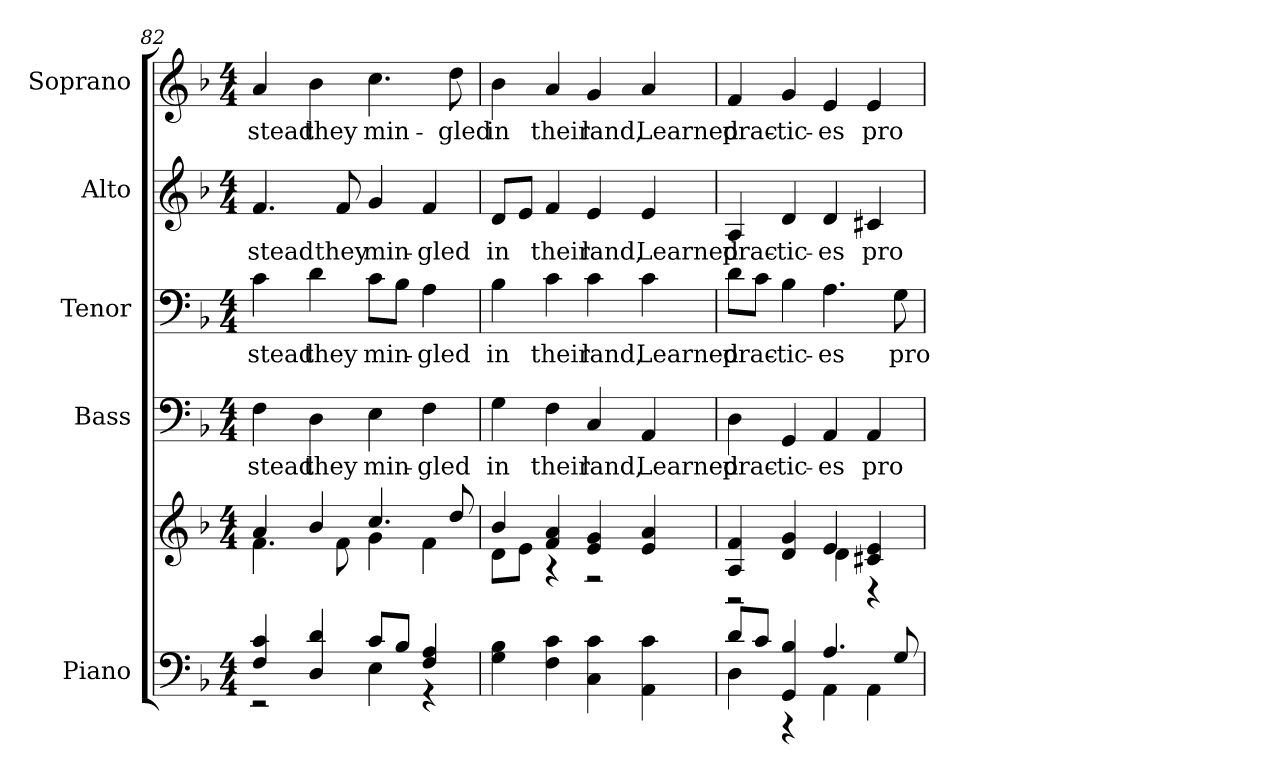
**kern	**kern	**kern	**text	**kern	**text	**kern	**text	**kern	**text
*part5	*part5	*part4	*part4	*part3	*part3	*part2	*part2	*part1	*part1
*staff6	*staff5	*staff4	*staff4	*staff3	*staff3	*staff2	*staff2	*staff1	*staff1
*I"Piano	*	*I"Bass	*	*I"Tenor	*	*I"Alto	*	*I"Soprano	*
*I'Pno.	*	*I'B.	*	*I'T.	*	*I'A.	*	*I'S.	*
!!LO:LB:g=z
*clefF4	*clefG2	*clefF4	*	*clefF4	*	*clefG2	*	*clefG2	*
*k[b-]	*k[b-]	*k[b-]	*	*k[b-]	*	*k[b-]	*	*k[b-]	*
*F:	*F:	*F:	*	*F:	*	*F:	*	*F:	*
*M4/4	*M4/4	*M4/4	*	*M4/4	*	*M4/4	*	*M4/4	*
=82	=82	=82	=82	=82	=82	=82	=82	=82	=82
*^	*^	*	*	*	*	*	*	*	*
!	!	!	!	!	!LO:LY:b:color=#000000	!	!	!	!	!	!
!	!	!	!	!	!	!	!LO:LY:b:color=#000000	!	!	!	!
!	!	!	!	!	!	!	!	!	!LO:LY:b:color=#000000	!	!
!	!	!	!	!	!	!	!	!	!	!	!LO:LY:b:color=#000000
4Fi/ 4ci	2r	4ai/	4.fi\	4Fi\	-stead	4ci\	-stead	4.fi/	-stead	4ai/	-stead
!	!	!	!	!	!LO:LY:b:color=#000000	!	!	!	!	!	!
!	!	!	!	!	!	!	!LO:LY:b:color=#000000	!	!	!	!
!	!	!	!	!	!	!	!	!	!	!	!LO:LY:b:color=#000000
4Di/ 4di	.	4b-i/	.	4Di\	they	4di\	they	.	.	4b-i\	they
!	!	!	!	!	!	!	!	!	!LO:LY:b:color=#000000	!	!
.	.	.	8fi\	.	.	.	.	8fi/	they	.	.
!	!	!	!	!	!LO:LY:b:color=#000000	!	!	!	!	!	!
!	!	!	!	!	!	!	!LO:LY:b:color=#000000	!	!	!	!
!	!	!	!	!	!	!	!	!	!LO:LY:b:color=#000000	!	!
!	!	!	!	!	!	!	!	!	!	!	!LO:LY:b:color=#000000
8ci/L	4Ei\	4.cci/	4gi\	4Ei\	min-	8ci\L	min-	4gi/	min-	4.cci\	min-
8B-i/J	.	.	.	.	.	8B-i\J	.	.	.	.	.
!	!	!	!	!	!LO:LY:b:color=#000000	!	!	!	!	!	!
!	!	!	!	!	!	!	!LO:LY:b:color=#000000	!	!	!	!
!	!	!	!	!	!	!	!	!	!LO:LY:b:color=#000000	!	!
4Fi/ 4Ai	4r	.	4fi\	4Fi\	-gled	4Ai\	-gled	4fi/	-gled	.	.
!	!	!	!	!	!	!	!	!	!	!	!LO:LY:b:color=#000000
.	.	8ddi/	.	.	.	.	.	.	.	8ddi\	-gled
*v	*v	*	*	*	*	*	*	*	*	*	*
=83	=83	=83	=83	=83	=83	=83	=83	=83	=83	=83
!	!	!	!	!LO:LY:b:color=#000000	!	!	!	!	!	!
!	!	!	!	!	!	!LO:LY:b:color=#000000	!	!	!	!
!	!	!	!	!	!	!	!	!LO:LY:b:color=#000000	!	!
!	!	!	!	!	!	!	!	!	!	!LO:LY:b:color=#000000
4Gi\ 4B-i	4b-i/	8di\L	4Gi\	in	4B-i\	in	8di/L	in	4b-i\	in
.	.	8ei\J	.	.	.	.	8ei/J	.	.	.
!	!	!	!	!LO:LY:b:color=#000000	!	!	!	!	!	!
!	!	!	!	!	!	!LO:LY:b:color=#000000	!	!	!	!
!	!	!	!	!	!	!	!	!LO:LY:b:color=#000000	!	!
!	!	!	!	!	!	!	!	!	!	!LO:LY:b:color=#000000
4Fi\ 4ci	4fi/ 4ai	4r	4Fi\	their	4ci\	their	4fi/	their	4ai/	their
!	!	!	!	!LO:LY:b:color=#000000	!	!	!	!	!	!
!	!	!	!	!	!	!LO:LY:b:color=#000000	!	!	!	!
!	!	!	!	!	!	!	!	!LO:LY:b:color=#000000	!	!
!	!	!	!	!	!	!	!	!	!	!LO:LY:b:color=#000000
4Ci\ 4ci	4ei/ 4gi	2r	4Ci/	land,	4ci\	land,	4ei/	land,	4gi/	land,
!	!	!	!	!LO:LY:b:color=#000000	!	!	!	!	!	!
!	!	!	!	!	!	!LO:LY:b:color=#000000	!	!	!	!
!	!	!	!	!	!	!	!	!LO:LY:b:color=#000000	!	!
!	!	!	!	!	!	!	!	!	!	!LO:LY:b:color=#000000
4AAi\ 4ci	4ei/ 4ai	.	4AAi/	Learned	4ci\	Learned	4ei/	Learned	4ai/	Learned
=84	=84	=84	=84	=84	=84	=84	=84	=84	=84	=84
*^	*	*	*	*	*	*	*	*	*	*
!	!	!	!	!	!LO:LY:b:color=#000000	!	!	!	!	!	!
!	!	!	!	!	!	!	!LO:LY:b:color=#000000	!	!	!	!
!	!	!	!	!	!	!	!	!	!LO:LY:b:color=#000000	!	!
!	!	!	!	!	!	!	!	!	!	!	!LO:LY:b:color=#000000
8di/L	4Di\	4Ai/ 4fi	2r	4Di\	prac-	8di\L	prac-	4Ai/	prac-	4fi/	prac-
8ci/J	.	.	.	.	.	8ci\J	.	.	.	.	.
!	!	!	!	!	!LO:LY:b:color=#000000	!	!	!	!	!	!
!	!	!	!	!	!	!	!LO:LY:b:color=#000000	!	!	!	!
!	!	!	!	!	!	!	!	!	!LO:LY:b:color=#000000	!	!
!	!	!	!	!	!	!	!	!	!	!	!LO:LY:b:color=#000000
4GGi/ 4B-i	4r	4di/ 4gi	.	4GGi/	-tic-	4B-i\	-tic-	4di/	-tic-	4gi/	-tic-
!	!	!	!	!	!LO:LY:b:color=#000000	!	!	!	!	!	!
!	!	!	!	!	!	!	!LO:LY:b:color=#000000	!	!	!	!
!	!	!	!	!	!	!	!	!	!LO:LY:b:color=#000000	!	!
!	!	!	!	!	!	!	!	!	!	!	!LO:LY:b:color=#000000
4.Ai/	4AAi\	4ei/	4di\	4AAi/	-es	4.Ai\	-es	4di/	-es	4ei/	-es
!	!	!	!	!	!LO:LY:b:color=#000000	!	!	!	!	!	!
!	!	!	!	!	!	!	!	!	!LO:LY:b:color=#000000	!	!
!	!	!	!	!	!	!	!	!	!	!	!LO:LY:b:color=#000000
.	4AAi\	4c#Xi/ 4ei	4r	4AAi/	pro-	.	.	4c#Xi/	pro-	4ei/	pro-
!	!	!	!	!	!	!	!LO:LY:b:color=#000000	!	!	!	!
8Gi/	.	.	.	.	.	8Gi\	pro-	.	.	.	.
*v	*v	*	*	*	*	*	*	*	*	*	*
*	*v	*v	*	*	*	*	*	*	*	*
=	=	=	=	=	=	=	=	=	=
*-	*-	*-	*-	*-	*-	*-	*-	*-	*-
